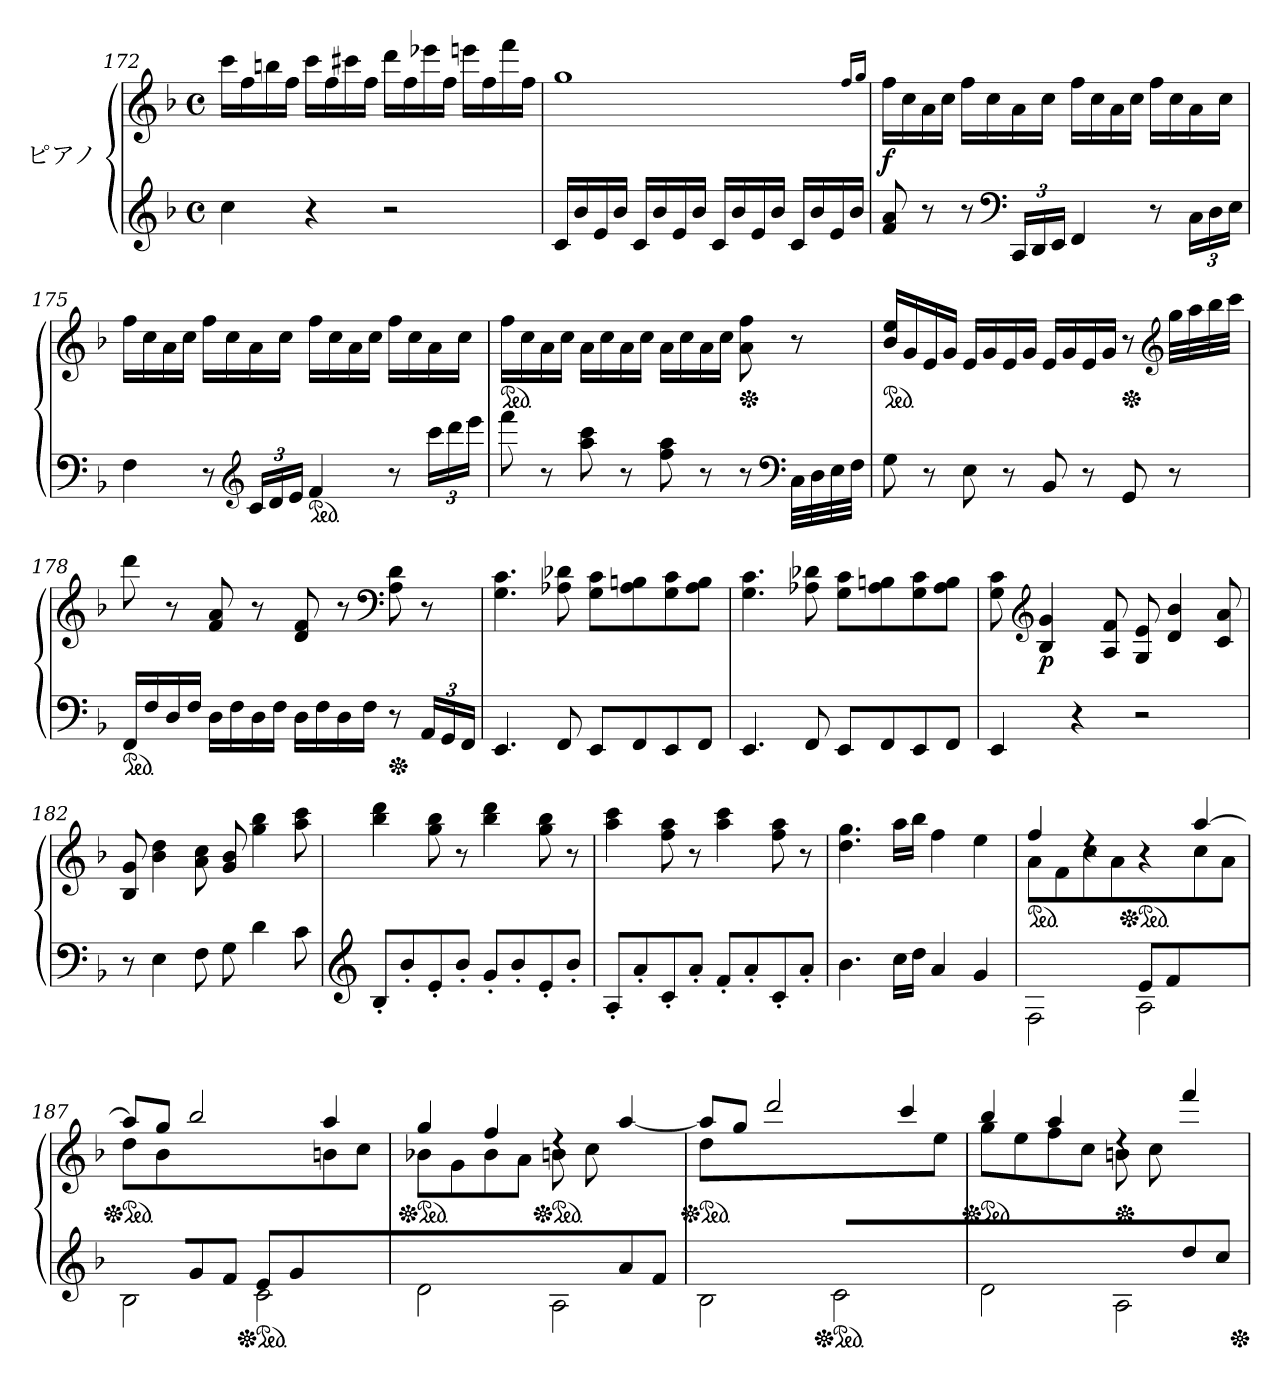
**kern	**kern	**dynam
*part1	*part1	*part1
*staff2	*staff1	*staff1/2
*I"ピアノ	*	*
*clefG2	*clefG2	*
*k[b-]	*k[b-]	*
*M4/4	*M4/4	*
*met(c)	*met(c)	*
=172	=172	=172
4cc\	16ccc\LL	.
.	16ff\	.
.	16bbn\	.
.	16ff\JJ	.
4r	16ccc\LL	.
.	16ff\	.
.	16ccc#X\	.
.	16ff\JJ	.
2r	16ddd\LL	.
.	16ff\	.
.	16eee-X\	.
.	16ff\JJ	.
.	16eeen\LL	.
.	16ff\	.
.	16fff\	.
.	16ff\JJ	.
!!LO:PB:g=z
=173	=173	=173
16c/LL	1gg	.
16b-/	.	.
16e/	.	.
16b-/JJ	.	.
16c/LL	.	.
16b-/	.	.
16e/	.	.
16b-/JJ	.	.
16c/LL	.	.
16b-/	.	.
16e/	.	.
16b-/JJ	.	.
16c/LL	.	.
16b-/	.	.
16e/	.	.
16b-/JJ	.	.
.	16qff/LL	.
.	16qgg/JJ	.
=174	=174	=174
!	!	!LO:DY:a=2
8f/ 8a/	16ff\LL	f
.	16cc\	.
8r	16a\	.
.	16cc\JJ	.
8r	16ff\LL	.
.	16cc\	.
*clefF4	*	*
*Xbrackettup	*	*
24CC/LL	16a\	.
24DD/	.	.
.	16cc\JJ	.
24EE/JJ	.	.
4FF/	16ff\LL	.
.	16cc\	.
.	16a\	.
.	16cc\JJ	.
8r	16ff\LL	.
.	16cc\	.
24C\LL	16a\	.
24D\	.	.
.	16cc\JJ	.
24E\JJ	.	.
!!LO:LB:g=z
=175	=175	=175
4F\	16ff\LL	.
.	16cc\	.
.	16a\	.
.	16cc\JJ	.
8r	16ff\LL	.
.	16cc\	.
*clefG2	*	*
24c/LL	16a\	.
24d/	.	.
.	16cc\JJ	.
24e/JJ	.	.
*ped	*	*
4f/	16ff\LL	.
.	16cc\	.
.	16a\	.
.	16cc\JJ	.
8r	16ff\LL	.
.	16cc\	.
24ccc\LL	16a\	.
24ddd\	.	.
.	16cc\JJ	.
24eee\JJ	.	.
=176	=176	=176
*	*ped	*
8fff\	16ff\LL	.
.	16cc\	.
8r	16a\	.
.	16cc\JJ	.
8aa\ 8ccc\	16a\LL	.
.	16cc\	.
8r	16a\	.
.	16cc\JJ	.
8ff\ 8aa\	16a\LL	.
.	16cc\	.
8r	16a\	.
.	16cc\JJ	.
*	*Xped	*
8r	8a\ 8ff\	.
*clefF4	*	*
32C\LLL	8r	.
32D\	.	.
32E\	.	.
32F\JJJ	.	.
!!LO:LB:g=z
=177	=177	=177
*	*ped	*
8G\	16b-/ 16ee/LL	.
.	16g/	.
8r	16e/	.
.	16g/JJ	.
8E\	16e/LL	.
.	16g/	.
8r	16e/	.
.	16g/JJ	.
8BB-/	16e/LL	.
.	16g/	.
8r	16e/	.
.	16g/JJ	.
*	*Xped	*
8GG/	8r	.
*	*clefG2	*
8r	32gg\LLL	.
.	32aa\	.
.	32bb-\	.
.	32ccc\JJJ	.
=178	=178	=178
*ped	*	*
16FF/LL	8ddd\	.
16F/	.	.
16D/	8r	.
16F/JJ	.	.
16D\LL	8f/ 8a/	.
16F\	.	.
16D\	8r	.
16F\JJ	.	.
16D\LL	8d/ 8f/	.
16F\	.	.
16D\	8r	.
16F\JJ	.	.
*	*clefF4	*
*Xped	*	*
8r	8A\ 8d\	.
24AA/LL	8r	.
24GG/	.	.
24FF/JJ	.	.
!!LO:LB:g=z
=179	=179	=179
4.EE/	4.G\ 4.c\	.
8FF/	8A-X\ 8d-X\	.
8EE/L	8G\ 8c\L	.
8FF/	8A-\ 8Bn\	.
8EE/	8G\ 8c\	.
8FF/J	8A-\ 8B\J	.
=180	=180	=180
4.EE/	4.G\ 4.c\	.
8FF/	8A-X\ 8d-X\	.
8EE/L	8G\ 8c\L	.
8FF/	8A-\ 8Bn\	.
8EE/	8G\ 8c\	.
8FF/J	8A-\ 8B\J	.
=181	=181	=181
4EE/	8G\ 8c\	.
*	*clefG2	*
!	!	!LO:DY:b
.	4B-/ 4g/	p
4r	.	.
.	8A/ 8f/	.
2r	8G/ 8e/	.
.	4d/ 4b-/	.
.	8c/ 8a/	.
=182	=182	=182
8r	8B-/ 8g/	.
4E\	4b-\ 4dd\	.
8F\	8a\ 8cc\	.
8G\	8g/ 8b-/	.
4d\	4gg\ 4bb-\	.
8c\	8aa\ 8ccc\	.
!!LO:LB:g=z
=183	=183	=183
*clefG2	*	*
8B-'/L	4bb-\ 4ddd\	.
8b-'/	.	.
8e'/	8gg\ 8bb-\	.
8b-'/J	8r	.
8g'/L	4bb-\ 4ddd\	.
8b-'/	.	.
8e'/	8gg\ 8bb-\	.
8b-'/J	8r	.
=184	=184	=184
8A'/L	4aa\ 4ccc\	.
8a'/	.	.
8c'/	8ff\ 8aa\	.
8a'/J	8r	.
8f'/L	4aa\ 4ccc\	.
8a'/	.	.
8c'/	8ff\ 8aa\	.
8a'/J	8r	.
=185	=185	=185
4.b-\	4.dd\ 4.gg\	.
16cc\LL	16aa\LL	.
16dd\JJ	16bb-\JJ	.
4a/	4ff\	.
4g/	4ee\	.
=186	=186	=186
*^	*	*
*	*	*ped	*
*	*	*^	*
2ryy	2F\	4ff/	8a\L	.
.	.	.	8f\	.
.	.	4rdd	8cc\	.
.	.	.	8a\J	.
*	*	*Xped	*	*
*	*	*ped	*	*
8e/L	2A\	4r	4ryy	.
8f/	.	.	.	.
4ryy	.	[4aa/	8cc\	.
.	.	.	8a\J	.
=187	=187	=187	=187	=187
*	*	*Xped	*	*
*	*	*ped	*	*
4ryy	2B-\	8aa/L]	8dd\L	.
.	.	8gg/J	8b-\	.
8g/	.	2bb-/	2ryy	.
8f/J	.	.	.	.
*Xped	*	*	*	*
*ped	*	*	*	*
8e/L	2c\	.	.	.
8g/	.	.	.	.
4ryy	.	4aa/	8bn\	.
.	.	.	8cc\J	.
!!LO:PB:g=z	!!
=188	=188	=188	=188	=188
*	*	*Xped	*	*
*	*	*ped	*	*
2.ryy	2d\	4gg/	8b-X\L	.
.	.	.	8g\	.
.	.	4ff/	8b-\	.
.	.	.	8a\J	.
*	*	*Xped	*	*
*	*	*ped	*	*
.	2A\	4rdd	8bn\L	.
.	.	.	8cc\	.
8a/	.	[4aa/	4ryy	.
8f/J	.	.	.	.
=189	=189	=189	=189	=189
*	*	*Xped	*	*
*	*	*ped	*	*
8ryy	2B-\	8aa/L]	8dd\L	.
8b-X/	.	8gg/J	2.ryy	.
8g/	.	2ddd/	.	.
8f/J	.	.	.	.
*Xped	*	*	*	*
*ped	*	*	*	*
8e/L	2c\	.	.	.
8g/	.	.	.	.
8b-/	.	4ccc/	.	.
8ryy	.	.	8ee\J	.
=190	=190	=190	=190	=190
*	*	*Xped	*	*
*	*	*ped	*	*
2.ryy	2d\	4bb-/	8gg\L	.
.	.	.	8ee\	.
.	.	4aa/	8ff\	.
.	.	.	8cc\J	.
*	*	*Xped	*	*
.	2A\	4rdd	8bn\L	.
.	.	.	8cc\	.
8dd/	.	4fff/	4ryy	.
8cc/J	.	.	.	.
*v	*v	*	*	*
*	*v	*v	*
*Xped	*	*
=	=	=
*-	*-	*-
